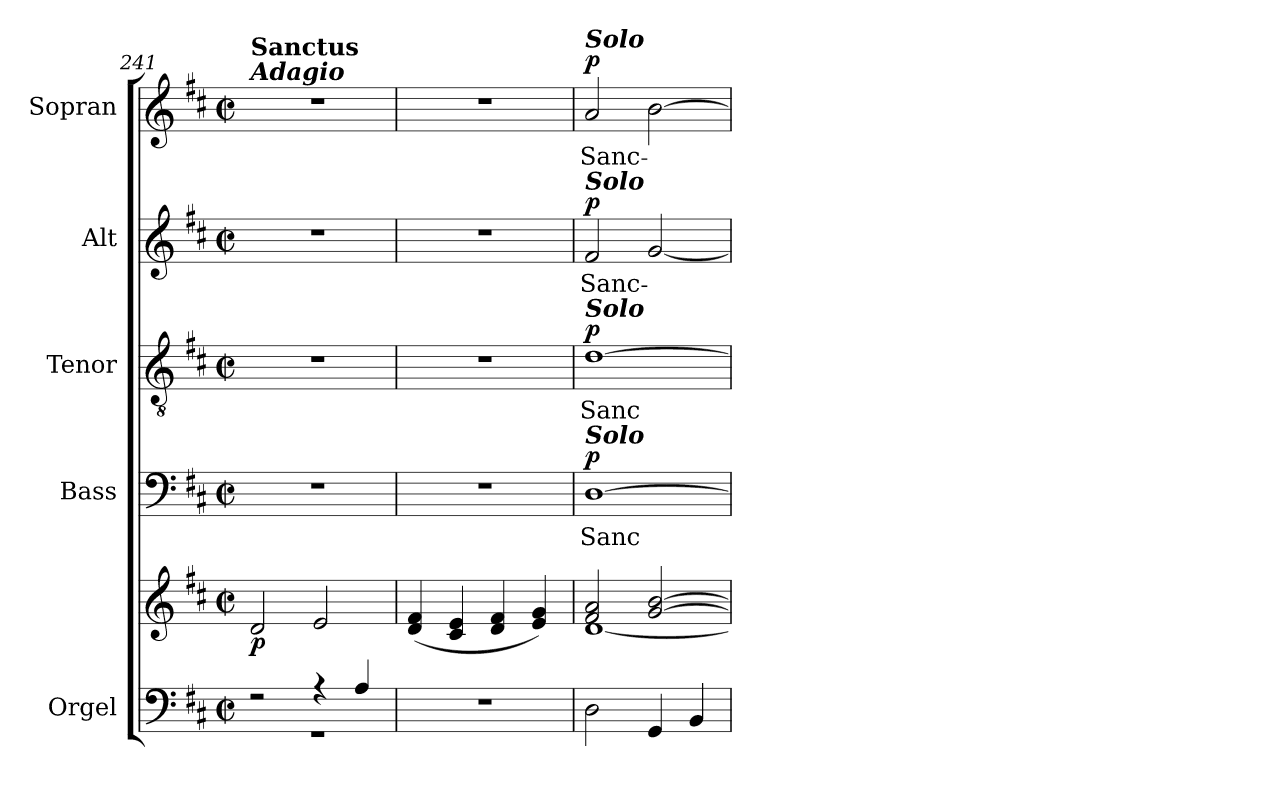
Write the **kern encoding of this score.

**kern	**kern	**dynam	**kern	**text	**dynam	**kern	**text	**dynam	**kern	**text	**dynam	**kern	**text	**dynam
*part5	*part5	*part5	*part4	*part4	*part4	*part3	*part3	*part3	*part2	*part2	*part2	*part1	*part1	*part1
*staff6	*staff5	*staff5/6	*staff4	*staff4	*staff4	*staff3	*staff3	*staff3	*staff2	*staff2	*staff2	*staff1	*staff1	*staff1
*I"Orgel	*	*	*I"Bass	*	*	*I"Tenor	*	*	*I"Alt	*	*	*I"Sopran	*	*
*I'Org.	*	*	*I'B.	*	*	*I'T.	*	*	*I'A.	*	*	*I'S.	*	*
!!LO:LB:g=z
*clefF4	*clefG2	*	*clefF4	*	*	*clefGv2	*	*	*clefG2	*	*	*clefG2	*	*
*k[f#c#]	*k[f#c#]	*	*k[f#c#]	*	*	*k[f#c#]	*	*	*k[f#c#]	*	*	*k[f#c#]	*	*
*D:	*D:	*	*D:	*	*	*D:	*	*	*D:	*	*	*D:	*	*
*M2/2	*M2/2	*	*M2/2	*	*	*M2/2	*	*	*M2/2	*	*	*M2/2	*	*
*met(c|)	*met(c|)	*	*met(c|)	*	*	*met(c|)	*	*	*met(c|)	*	*	*met(c|)	*	*
=241	=241	=241	=241	=241	=241	=241	=241	=241	=241	=241	=241	=241	=241	=241
*^	*	*	*	*	*	*	*	*	*	*	*	*	*	*
!	!	!	!	!	!	!	!	!	!	!	!	!	!LO:TX:a:Bi:t=Adagio	!	!
!	!	!	!	!	!	!	!	!	!	!	!	!	!LO:TX:a:B:t=Sanctus	!	!
!	!	!	!LO:DY:b	!	!	!	!	!	!	!	!	!	!	!	!
2rF	1rGG	2d/	p	1r	.	.	1r	.	.	1r	.	.	1r	.	.
4rG	.	2e/	.	.	.	.	.	.	.	.	.	.	.	.	.
4A/	.	.	.	.	.	.	.	.	.	.	.	.	.	.	.
*v	*v	*	*	*	*	*	*	*	*	*	*	*	*	*	*
=242	=242	=242	=242	=242	=242	=242	=242	=242	=242	=242	=242	=242	=242	=242
1r	(4d/ 4f#/	.	1r	.	.	1r	.	.	1r	.	.	1r	.	.
.	4c#/ 4e/	.	.	.	.	.	.	.	.	.	.	.	.	.
.	4d/ 4f#/	.	.	.	.	.	.	.	.	.	.	.	.	.
.	4e/ 4g/)	.	.	.	.	.	.	.	.	.	.	.	.	.
=243	=243	=243	=243	=243	=243	=243	=243	=243	=243	=243	=243	=243	=243	=243
*	*^	*	*	*	*	*	*	*	*	*	*	*	*	*
!	!	!	!	!	!	!	!	!	!	!	!	!	!LO:TX:a:Bi:t=Solo	!	!
!	!	!	!	!	!	!	!	!	!	!LO:TX:a:Bi:t=Solo	!	!	!	!	!
!	!	!	!	!	!	!	!LO:TX:a:Bi:t=Solo	!	!	!	!	!	!	!	!
!	!	!	!	!LO:TX:a:Bi:t=Solo	!	!	!	!	!	!	!	!	!	!	!
!	!	!	!	!	!	!LO:DY:a	!	!	!LO:DY:a	!	!	!LO:DY:a	!	!	!LO:DY:a
2D\	2f#/ 2a/	[<1d	.	[1D	Sanc-	p	[1d	Sanc-	p	2f#/	Sanc-	p	2a/	Sanc-	p
4GG/	[>2g/ [>2b/	.	.	.	.	.	.	.	.	[2g/	.	.	[2b\	.	.
4BB/	.	.	.	.	.	.	.	.	.	.	.	.	.	.	.
*	*v	*v	*	*	*	*	*	*	*	*	*	*	*	*	*
=	=	=	=	=	=	=	=	=	=	=	=	=	=	=
*-	*-	*-	*-	*-	*-	*-	*-	*-	*-	*-	*-	*-	*-	*-
